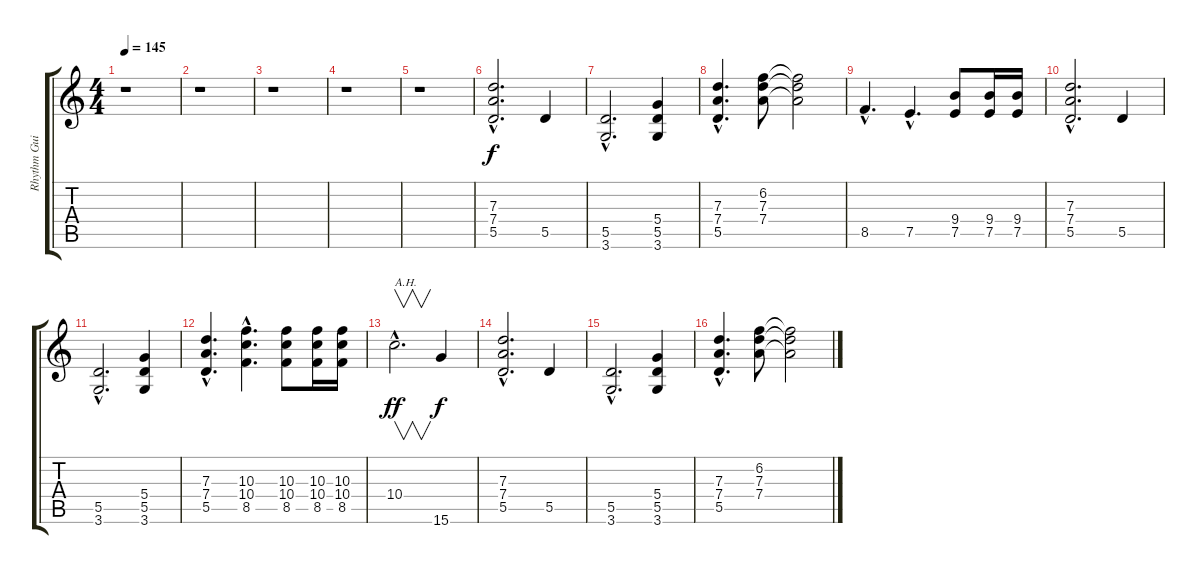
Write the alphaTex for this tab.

\track ("Rhythm Guitar" "Rhythm Gui") {instrument overdrivenguitar}
\staff {score tabs}
\tuning (E4 B3 G3 D3 A2 E2) {hide}
\ts (4 4)
\tempo 145
\clef g2
\ks c
r.1{dy f} |
r.1 |
r.1 |
r.1 |
r.1 |
(7.3{hac} 7.4{hac} 5.5{hac}).2{d} 5.5.4 |
(5.5{hac} 3.6{hac}).2{d} (5.4 5.5 3.6).4 |
(7.3{hac} 7.4{hac} 5.5{hac}).4{d} (6.2 7.3 7.4).8 (6.2{t} 7.3{t} 7.4{t}).2 |
8.5{hac}.4{d} 7.5{hac}.4{d} (9.4 7.5).8 (9.4 7.5).16 (9.4 7.5).16 |
(7.3{hac} 7.4{hac} 5.5{hac}).2{d} 5.5.4 |
(5.5{hac} 3.6{hac}).2{d} (5.4 5.5 3.6).4 |
(7.3{hac} 7.4{hac} 5.5{hac}).4{d} (10.3{hac} 10.4{hac} 8.5{hac}).4{d} (10.3 10.4 8.5).8 (10.3 10.4 8.5).16 (10.3 10.4 8.5).16 |
10.4{hac}.2{v d txt "A.H." dy ff instrument guitarharmonics} 15.6.4{dy f instrument overdrivenguitar} |
(7.3{hac} 7.4{hac} 5.5{hac}).2{d instrument overdrivenguitar} 5.5.4 |
(5.5{hac} 3.6{hac}).2{d} (5.4 5.5 3.6).4 |
(7.3{hac} 7.4{hac} 5.5{hac}).4{d} (6.2 7.3 7.4).8 (6.2{t} 7.3{t} 7.4{t}).2
